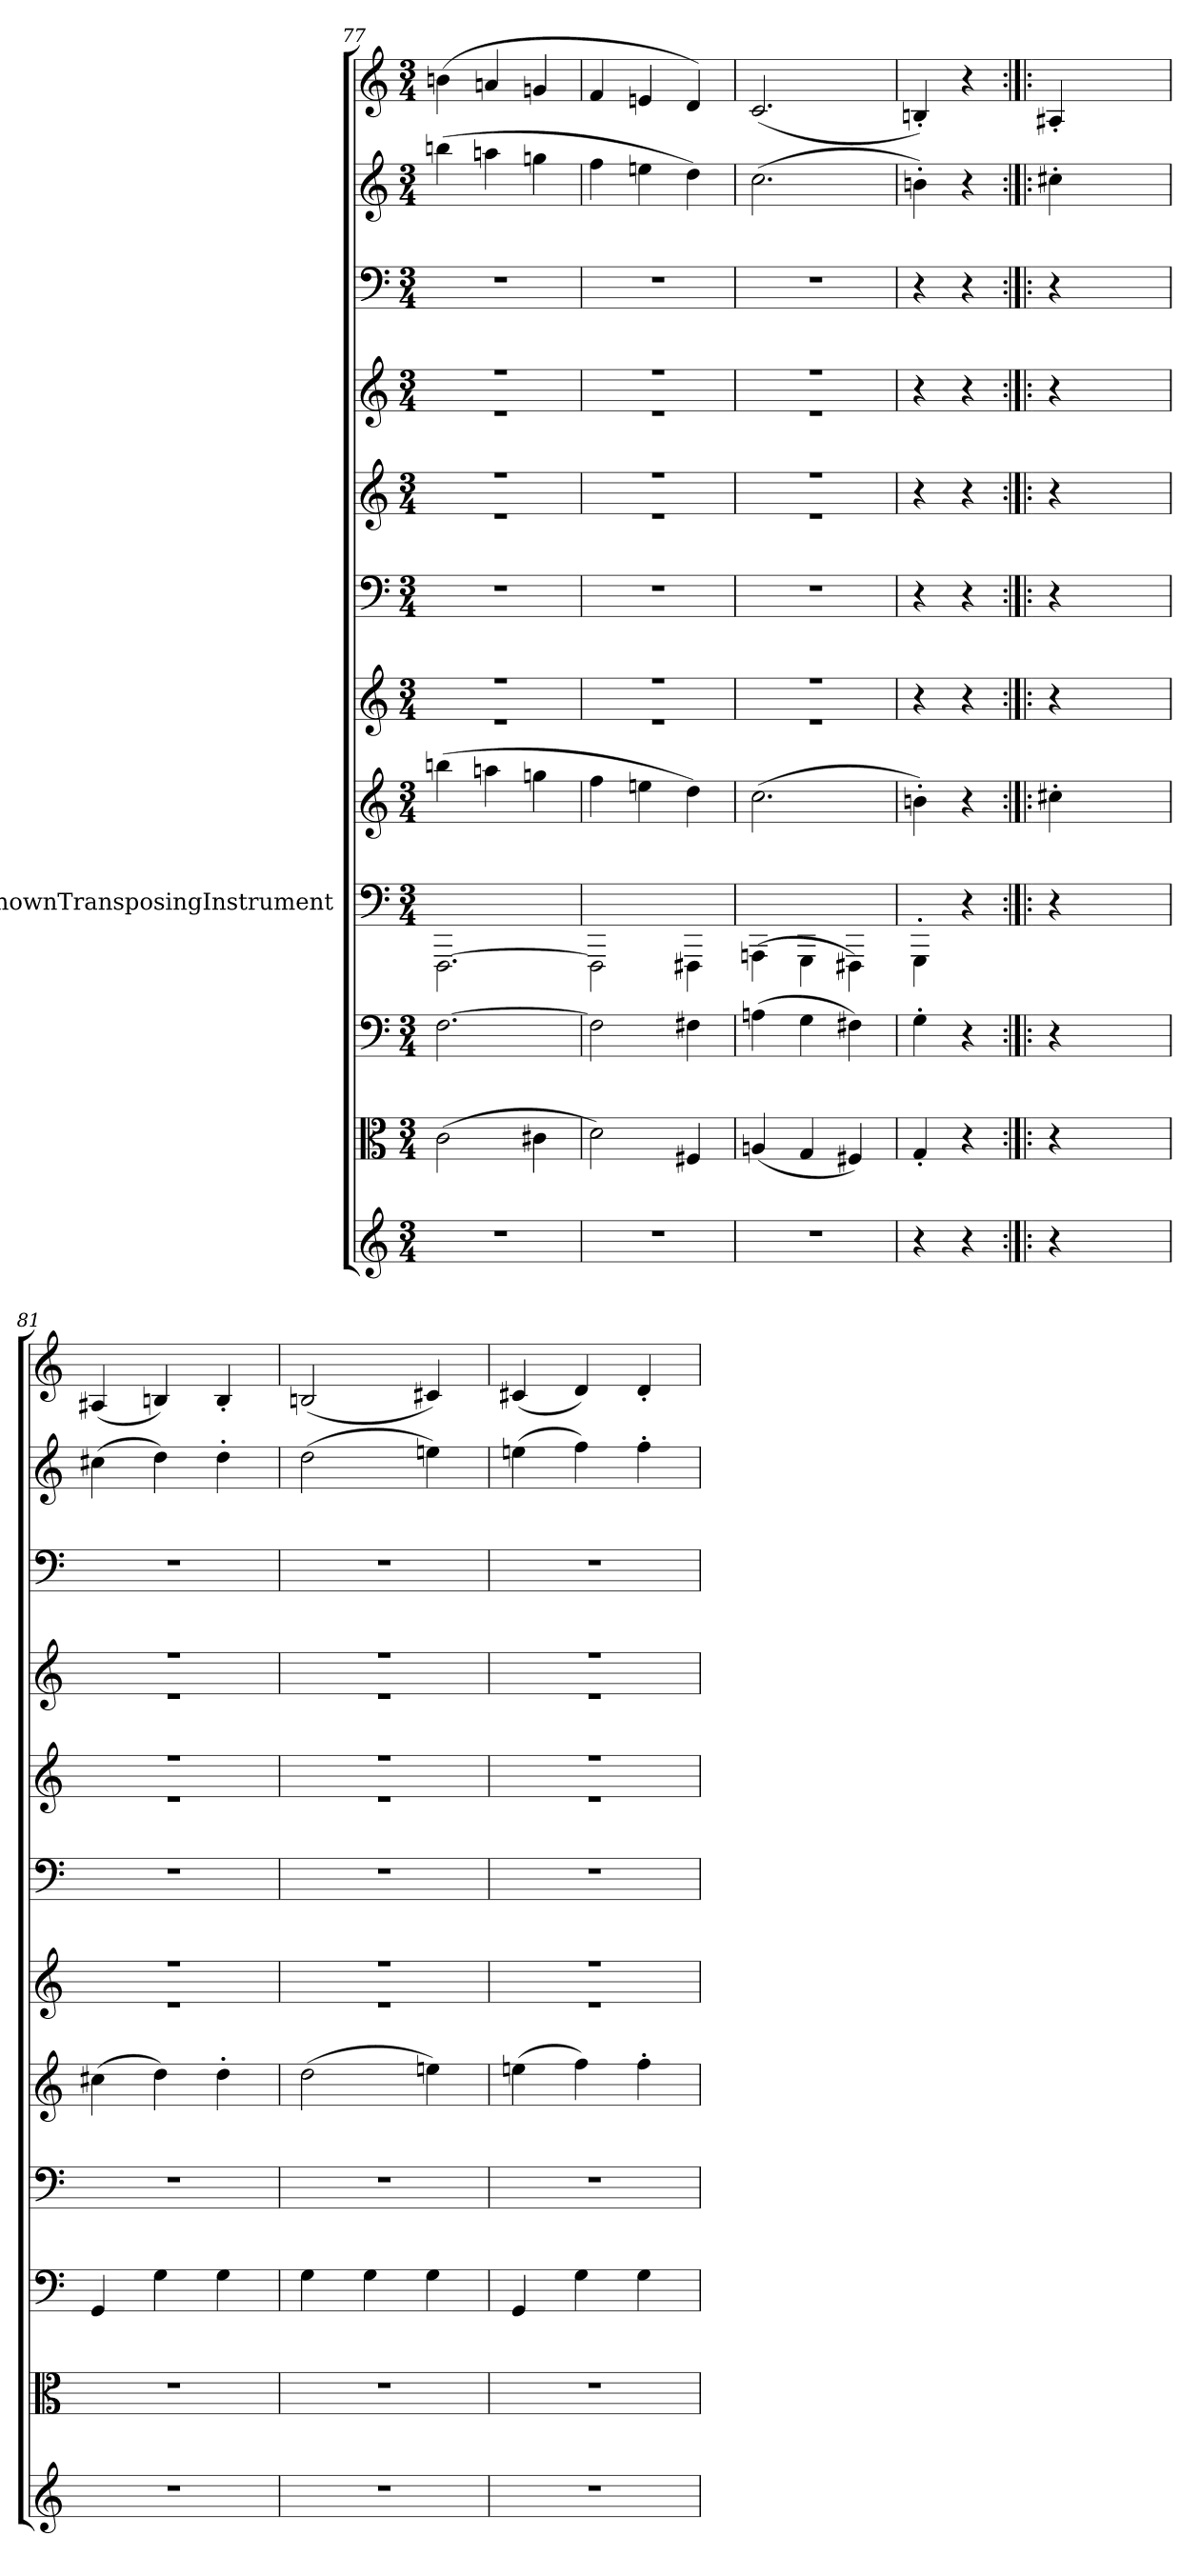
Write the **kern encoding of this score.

**kern	**kern	**kern	**kern	**kern	**kern	**kern	**kern	**kern	**kern	**kern	**kern
*part12	*part11	*part10	*part9	*part8	*part7	*part6	*part5	*part4	*part3	*part2	*part1
*staff12	*staff11	*staff10	*staff9	*staff8	*staff7	*staff6	*staff5	*staff4	*staff3	*staff2	*staff1
*	*	*	*I"UnknownTransposingInstrument	*	*	*	*	*	*	*	*
*clefG2	*clefC3	*clefF4	*clefF4	*clefG2	*clefG2	*clefF4	*clefG2	*clefG2	*clefF4	*clefG2	*clefG2
*	*	*	*ITrd-7c-12	*	*	*	*	*	*	*	*
*k[]	*k[]	*k[]	*k[]	*k[]	*k[]	*k[]	*k[]	*k[]	*k[]	*k[]	*k[]
*C:	*C:	*C:	*C:	*C:	*	*	*C:	*C:	*C:	*C:	*C:
*M3/4	*M3/4	*M3/4	*M3/4	*M3/4	*M3/4	*M3/4	*M3/4	*M3/4	*M3/4	*M3/4	*M3/4
=77	=77	=77	=77	=77	=77	=77	=77	=77	=77	=77	=77
*	*	*	*	*	*^	*	*^	*^	*	*	*
2.r	(2c\	[2.F\	[2.FF\	(4bbn\	2.r	2.r	2.r	2.r	2.r	2.r	2.r	2.r	(4bbn\	(4bn\
.	.	.	.	4aan\	.	.	.	.	.	.	.	.	4aan\	4an/
.	4c#X\	.	.	4ggn\	.	.	.	.	.	.	.	.	4ggn\	4gn/
=78	=78	=78	=78	=78	=78	=78	=78	=78	=78	=78	=78	=78	=78	=78
2.r	2d\)	2F\]	2FF\]	4ff\	2.r	2.r	2.r	2.r	2.r	2.r	2.r	2.r	4ff\	4f/
.	.	.	.	4een\	.	.	.	.	.	.	.	.	4een\	4en/
.	4F#X/	4F#X\	4FF#X\	4dd\)	.	.	.	.	.	.	.	.	4dd\)	4d/)
=79	=79	=79	=79	=79	=79	=79	=79	=79	=79	=79	=79	=79	=79	=79
2.r	(4An/	(4An\	(4AAn\	(2.cc\	2.r	2.r	2.r	2.r	2.r	2.r	2.r	2.r	(2.cc\	(2.c/
.	4G/	4G\	4GG\	.	.	.	.	.	.	.	.	.	.	.
.	4F#X/)	4F#X\)	4FF#X\)	.	.	.	.	.	.	.	.	.	.	.
*	*	*	*	*	*	*	*	*v	*v	*	*	*	*	*
*	*	*	*	*	*v	*v	*	*	*v	*v	*	*	*
=80	=80	=80	=80	=80	=80	=80	=80	=80	=80	=80	=80
4r	4G'/	4G'\	4GG'\	4bn'\)	4r	4r	4r	4r	4r	4bn'\)	4Bn'/)
4r	4r	4r	4r	4r	4r	4r	4r	4r	4r	4r	4r
=:|!|:	=:|!|:	=:|!|:	=:|!|:	=:|!|:	=:|!|:	=:|!|:	=:|!|:	=:|!|:	=:|!|:	=:|!|:	=:|!|:
4r	4r	4r	4r	4cc#X'\	4r	4r	4r	4r	4r	4cc#X'\	4A#X'/
2ryy	2ryy	2ryy	2ryy	2ryy	2ryy	2ryy	2ryy	2ryy	2ryy	2ryy	2ryy
=81	=81	=81	=81	=81	=81	=81	=81	=81	=81	=81	=81
*	*	*	*	*	*^	*	*^	*^	*	*	*
2.r	2.r	4GG/	2.r	(4cc#X\	2.r	2.r	2.r	2.r	2.r	2.r	2.r	2.r	(4cc#X\	(4A#X/
.	.	4G\	.	4dd\)	.	.	.	.	.	.	.	.	4dd\)	4Bn/)
.	.	4G\	.	4dd'\	.	.	.	.	.	.	.	.	4dd'\	4B'/
=82	=82	=82	=82	=82	=82	=82	=82	=82	=82	=82	=82	=82	=82	=82
2.r	2.r	4G\	2.r	(2dd\	2.r	2.r	2.r	2.r	2.r	2.r	2.r	2.r	(2dd\	(2Bn/
.	.	4G\	.	.	.	.	.	.	.	.	.	.	.	.
.	.	4G\	.	4een\)	.	.	.	.	.	.	.	.	4een\)	4c#X/)
=83	=83	=83	=83	=83	=83	=83	=83	=83	=83	=83	=83	=83	=83	=83
2.r	2.r	4GG/	2.r	(4een\	2.r	2.r	2.r	2.r	2.r	2.r	2.r	2.r	(4een\	(4c#X/
.	.	4G\	.	4ff\)	.	.	.	.	.	.	.	.	4ff\)	4d/)
.	.	4G\	.	4ff'\	.	.	.	.	.	.	.	.	4ff'\	4d'/
*	*	*	*	*	*	*	*	*v	*v	*	*	*	*	*
*	*	*	*	*	*v	*v	*	*	*v	*v	*	*	*
=	=	=	=	=	=	=	=	=	=	=	=
*-	*-	*-	*-	*-	*-	*-	*-	*-	*-	*-	*-
